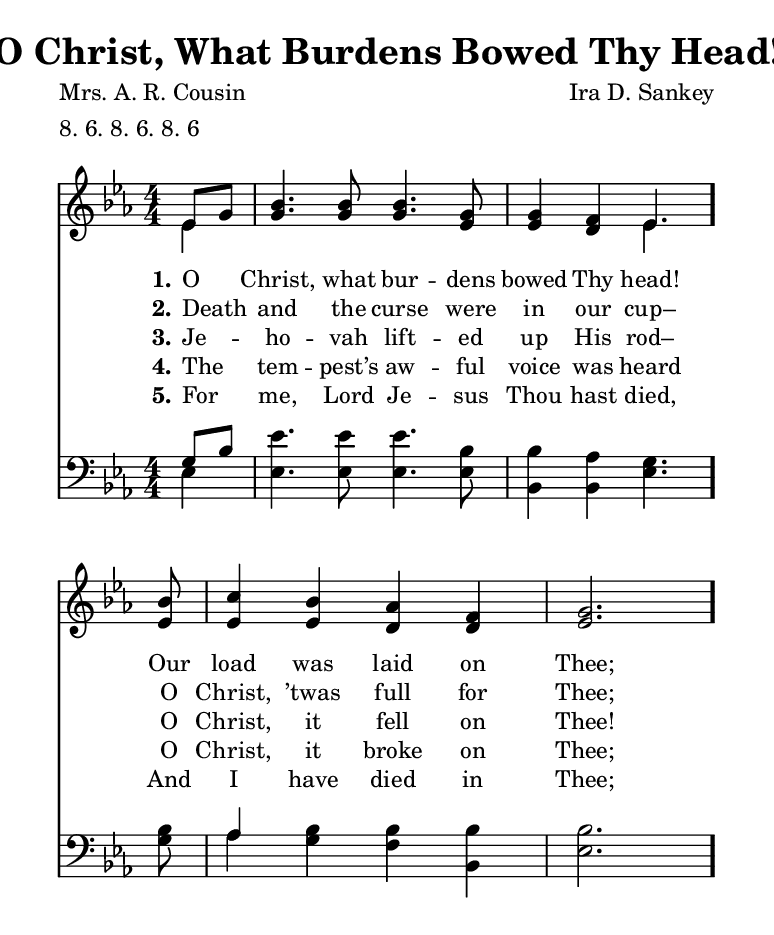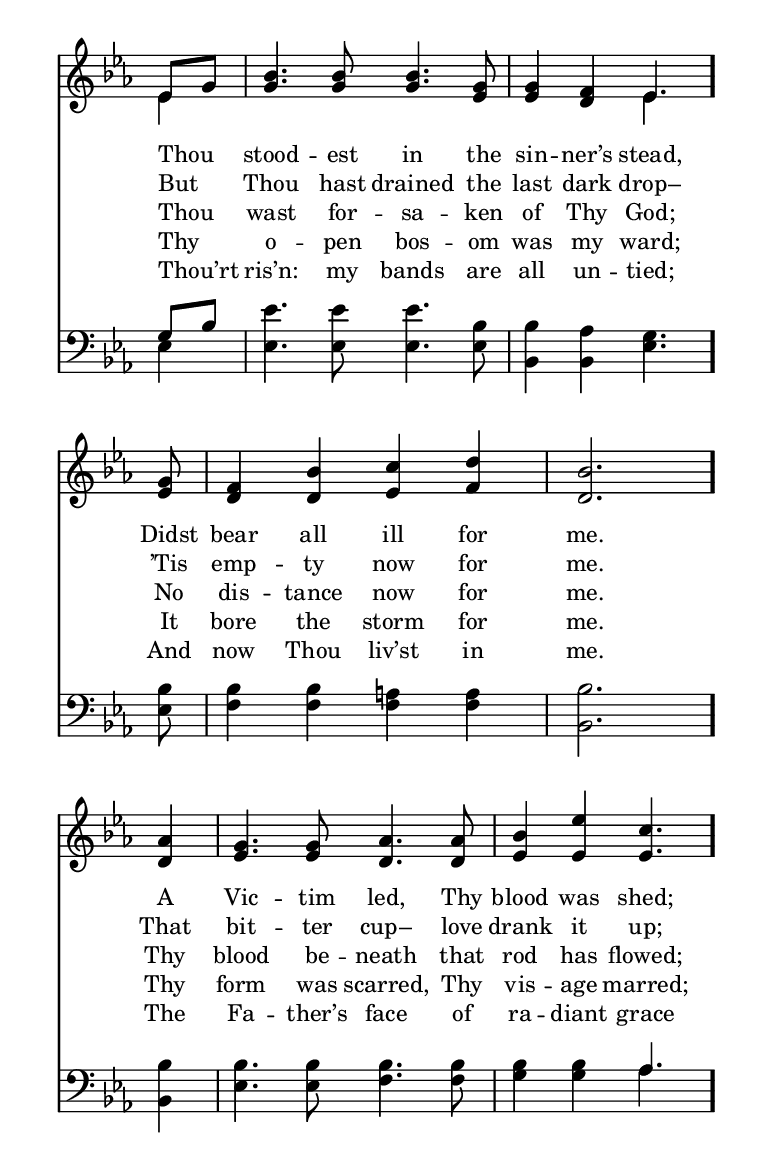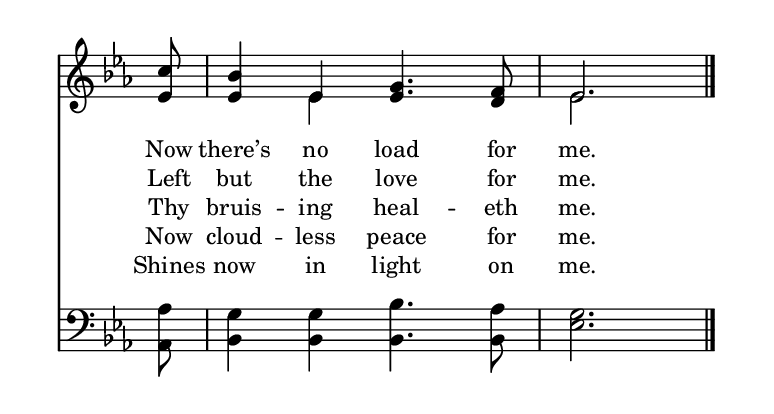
\include "common/global.ily"
\paper {
  \include "common/paper.ily"
  ragged-bottom = ##t
  ragged-last-bottom = ##t
  systems-per-page = #(cond (is-eogsized 3) (#t #f))
  %page-count = ##f
}

\header{
  hymnnumber = "33"
  title = "O Christ, What Burdens Bowed Thy Head!"
  tunename = ""
  meter = "8. 6. 8. 6. 8. 6"
  poet = "Mrs. A. R. Cousin"
  composer = "Ira D. Sankey"
  %copyright = ""
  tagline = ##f
}

% for fermata in MIDI
ta = { \tempo 4=80 }
tb = { \tempo 4=40 }

patternAA = { c8[ c8] | c4. c8 c4. c8 | c4 c4 c4. }
patternAB = { c4      | c4. c8 c4. c8 | c4 c4 c4. }

patternBA = { c8 | c4 c4 c4  c4 | c2. }
patternBB = { c8 | c4 c4 c4. c8 | c2. }

global = {
  \include "common/overrides.ily"
  \override Staff.TimeSignature.style = #'numbered
  \time 4/4
  \override Score.MetronomeMark.transparent = ##t % hide all fermata changes too
  \ta
  \key ees \major
  \partial 4
  \autoBeamOff
}

notesSoprano = {
\global
\relative c' {

  \changePitch \patternAA { ees g | bes bes bes g | g f ees   }
  \changePitch \patternBA { bes'  | c bes aes f   | g         }
  \changePitch \patternAA { ees g | bes bes bes g | g f ees   }
  \changePitch \patternBA { g     | f bes c d     | bes       }
  \changePitch \patternAB { aes   | g g aes aes   | bes ees c }
  \changePitch \patternBB { c     | bes ees, g f  | ees       }

  \bar "|."

}
}

notesAlto = {
\global
\relative e' {

  \changePitch \patternAB { ees | g g g ees     | ees d ees   }
  \changePitch \patternBA { ees | ees ees d d   | ees         }
  \changePitch \patternAB { ees | g g g ees     | ees d ees   }
  \changePitch \patternBA { ees | d d ees f     | d           }
  \changePitch \patternAB { d   | ees ees d d   | ees ees ees }
  \changePitch \patternBB { ees | ees ees ees d | ees         }

}
}

notesTenor = {
\global
\relative a {

  \changePitch \patternAA { g bes | ees ees ees bes | bes aes g   }
  \changePitch \patternBA { bes   | aes bes bes bes | bes         }
  \changePitch \patternAA { g bes | ees ees ees bes | bes aes g   }
  \changePitch \patternBA { bes   | bes bes a a     | bes         }
  \changePitch \patternAB { bes   | bes bes bes bes | bes bes aes }
  \changePitch \patternBB { aes   | g g bes aes     | g           }

}
}

notesBass = {
\global
\relative f {

  \changePitch \patternAB { ees  | ees ees ees ees | bes bes ees }
  \changePitch \patternBA { g    | aes g f bes,    | ees         }
  \changePitch \patternAB { ees  | ees ees ees ees | bes bes ees }
  \changePitch \patternBA { ees  | f f f f         | bes,        }
  \changePitch \patternAB { bes  | ees ees f f     | g g aes     }
  \changePitch \patternBB { aes, | bes bes bes bes | ees         }

}
}

wordsA = \lyricmode {
\set stanza = "1."

O Christ, what bur -- dens bowed Thy head! \bar "."
Our load was laid on Thee; \bar "." \break
Thou stood -- est in the sin -- ner’s stead, \bar "."
Didst bear all ill for me. \bar "." \break
A Vic -- tim led, Thy blood was shed; \bar "."
Now there’s no load for me. \bar "." \break

}

wordsB = \lyricmode {
\set stanza = "2."

Death and the curse were in our cup–
O Christ, ’twas full for Thee;
But Thou hast drained the last dark drop–
’Tis emp -- ty now for me.
That bit -- ter cup– love drank it up;
Left but the love for me.

}

wordsC = \lyricmode {
\set stanza = "3."

Je -- ho -- vah lift -- ed up His rod–
O Christ, it fell on Thee!
Thou wast for -- sa -- ken of Thy God;
No dis -- tance now for me.
Thy blood be -- neath that rod has flowed;
Thy bruis -- ing heal -- eth me.

}

wordsD = \lyricmode {
\set stanza = "4."

The tem -- pest’s aw -- ful voice was heard
O Christ, it broke on Thee;
Thy o -- pen bos -- om was my ward;
It bore the storm for me.
Thy form was scarred, Thy vis -- age marred;
Now cloud -- less peace for me.

}

wordsE = \lyricmode {
\set stanza = "5."

For me, Lord Je -- sus Thou hast died,
And I have died in Thee;
Thou’rt ris’n: my bands are all un -- tied;
And now Thou liv’st in me.
The Fa -- ther’s face of ra -- diant grace
Shines now in light on me.

}

\score {
  \context ChoirStaff <<
    \context Staff = upper <<
      \set Staff.autoBeaming = ##f
      \set ChoirStaff.systemStartDelimiter = #'SystemStartBar
      \set ChoirStaff.printPartCombineTexts = ##f
      \partcombine #'(2 . 9) \notesSoprano \notesAlto
      \context NullVoice = sopranos { \voiceOne << \notesSoprano >> }
      \context NullVoice = altos { \voiceTwo << \notesAlto >> }
      \context Lyrics = one   \lyricsto sopranos \wordsA
      \context Lyrics = two   \lyricsto sopranos \wordsB
      \context Lyrics = three \lyricsto sopranos \wordsC
      \context Lyrics = four  \lyricsto sopranos \wordsD
      \context Lyrics = five  \lyricsto sopranos \wordsE
    >>
    \context Staff = men <<
      \set Staff.autoBeaming = ##f
      \clef bass
      \set ChoirStaff.printPartCombineTexts = ##f
      \partcombine #'(2 . 9) \notesTenor \notesBass
      \context NullVoice = tenors { \voiceOne << \notesTenor >> }
      \context NullVoice = basses { \voiceTwo << \notesBass >> }
    >>
  >>
  \layout {
    \include "common/layout.ily"
  }
  \midi{
    \include "common/midi.ily"
  }
}

\version "2.19.49"  % necessary for upgrading to future LilyPond versions.

% vi:set et ts=2 sw=2 ai nocindent syntax=lilypond:
